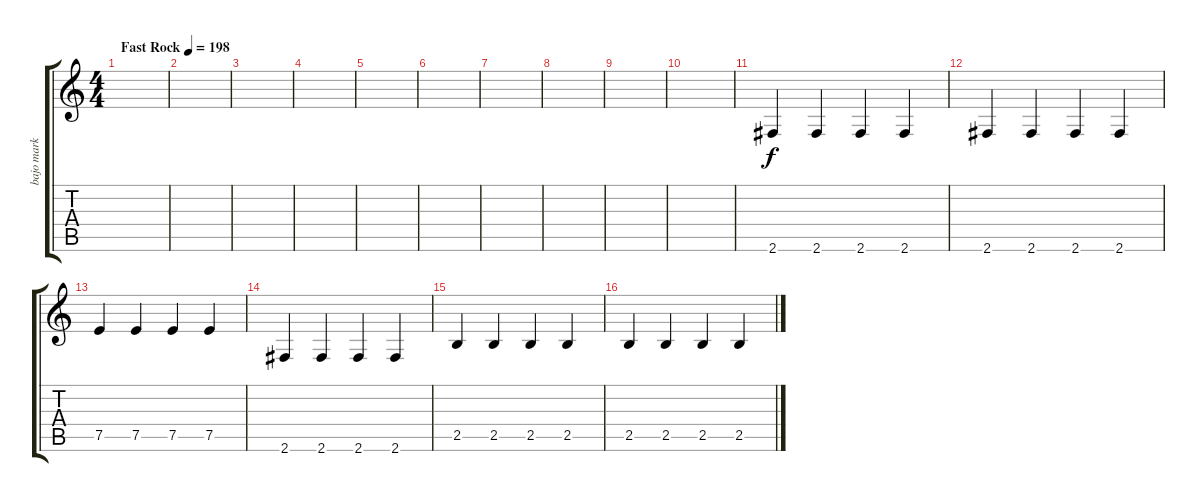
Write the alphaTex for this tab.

\track ("bajo mark" "bajo mark") {instrument electricbasspick}
\staff {score tabs}
\tuning (E4 B3 G3 D3 A2 E2) {hide}
\ts (4 4)
\tempo (198 "Fast Rock")
\clef g2
\ks c
|
|
|
|
|
|
|
|
|
|
2.6.4 2.6.4 2.6.4 2.6.4 |
2.6.4 2.6.4 2.6.4 2.6.4 |
7.5.4 7.5.4 7.5.4 7.5.4 |
2.6.4 2.6.4 2.6.4 2.6.4 |
2.5.4 2.5.4 2.5.4 2.5.4 |
2.5.4 2.5.4 2.5.4 2.5.4
